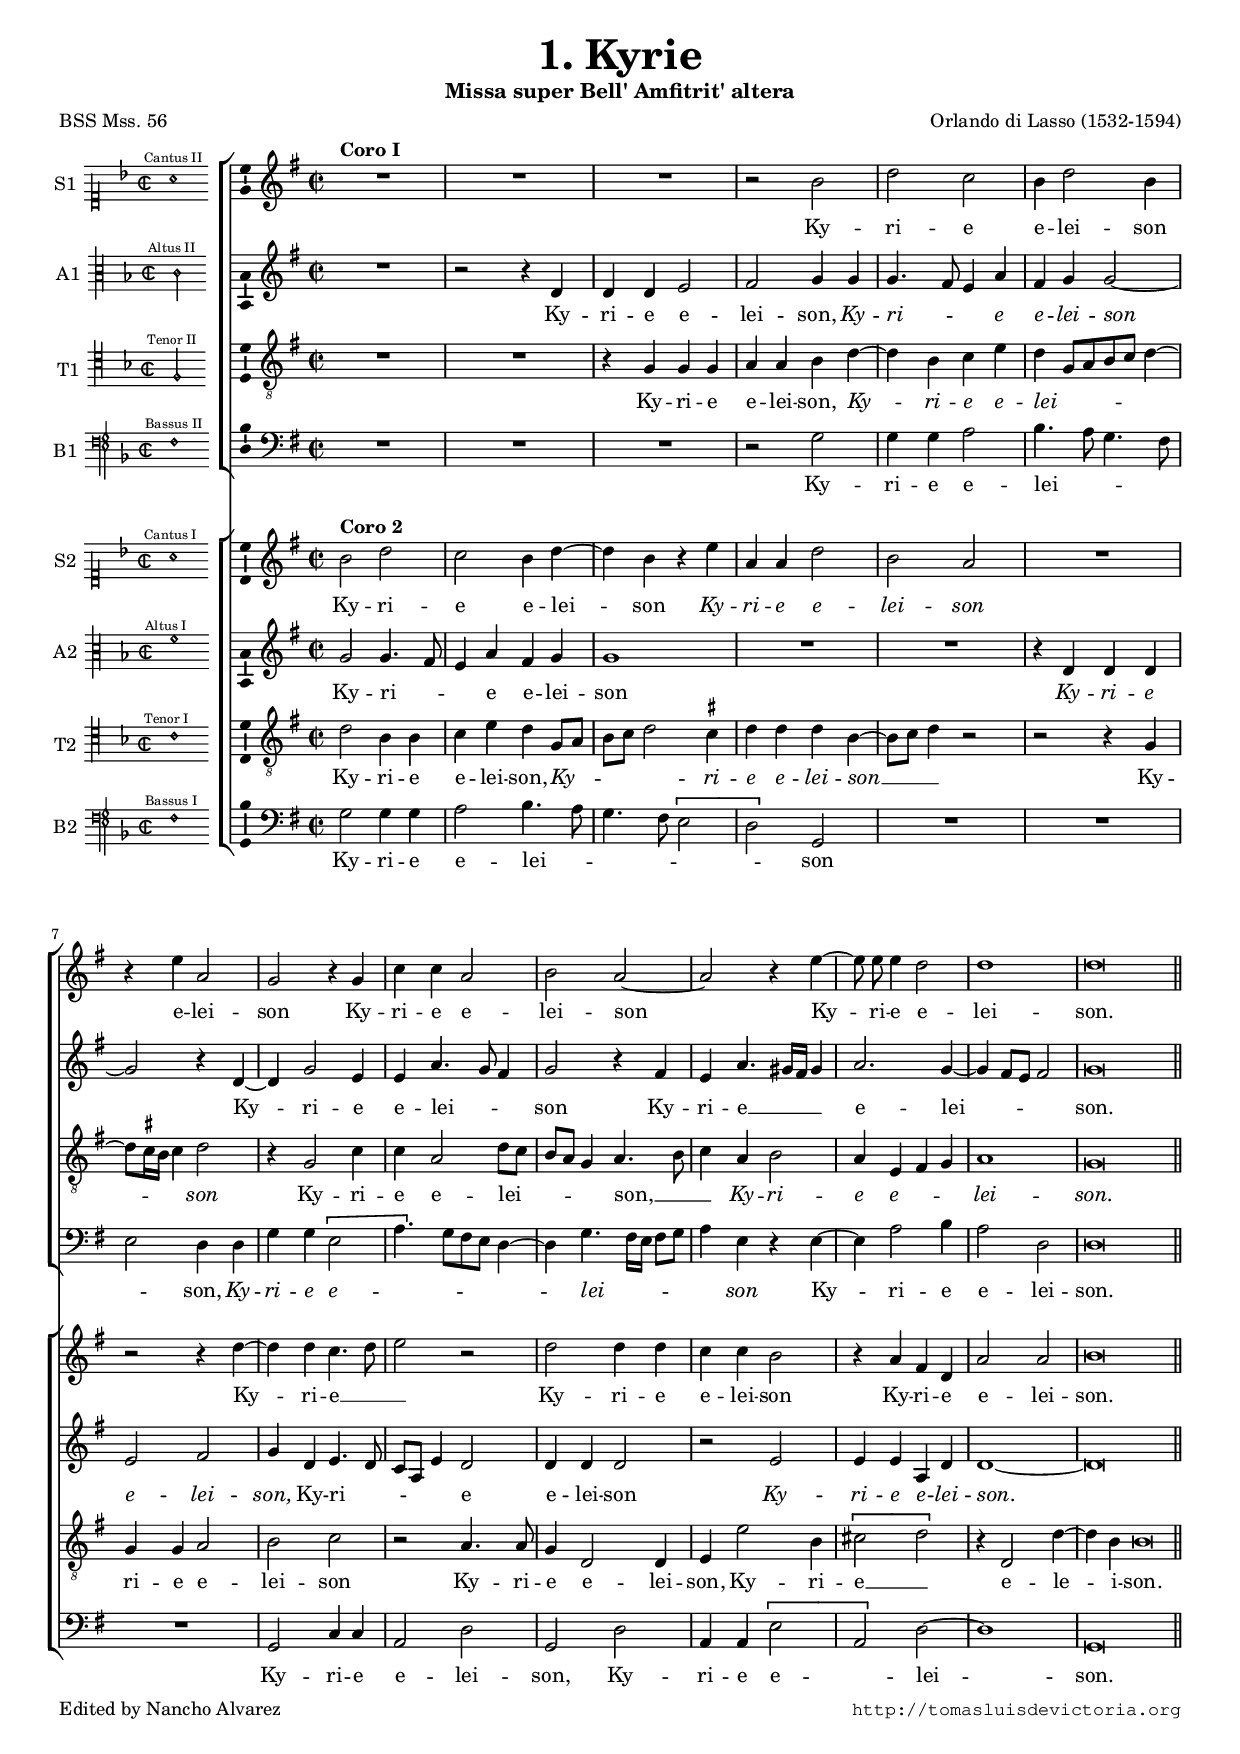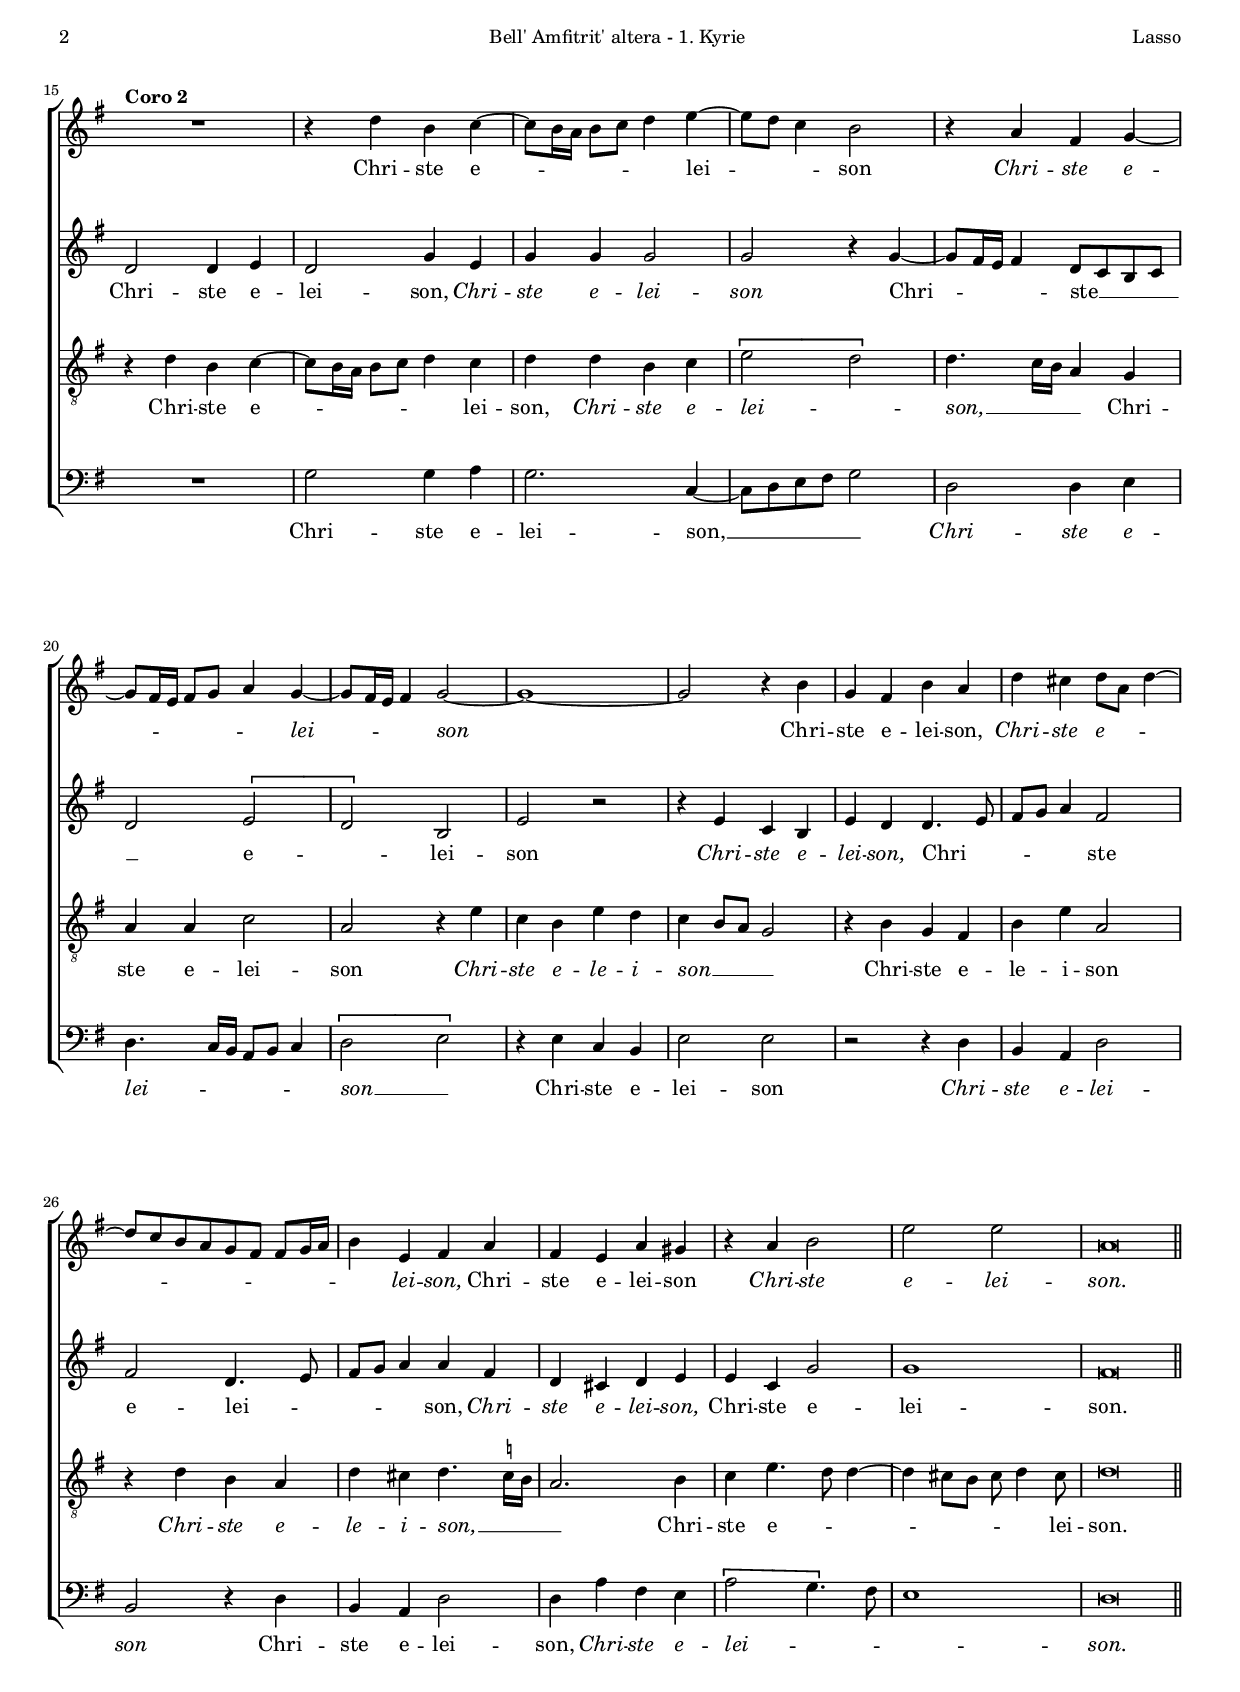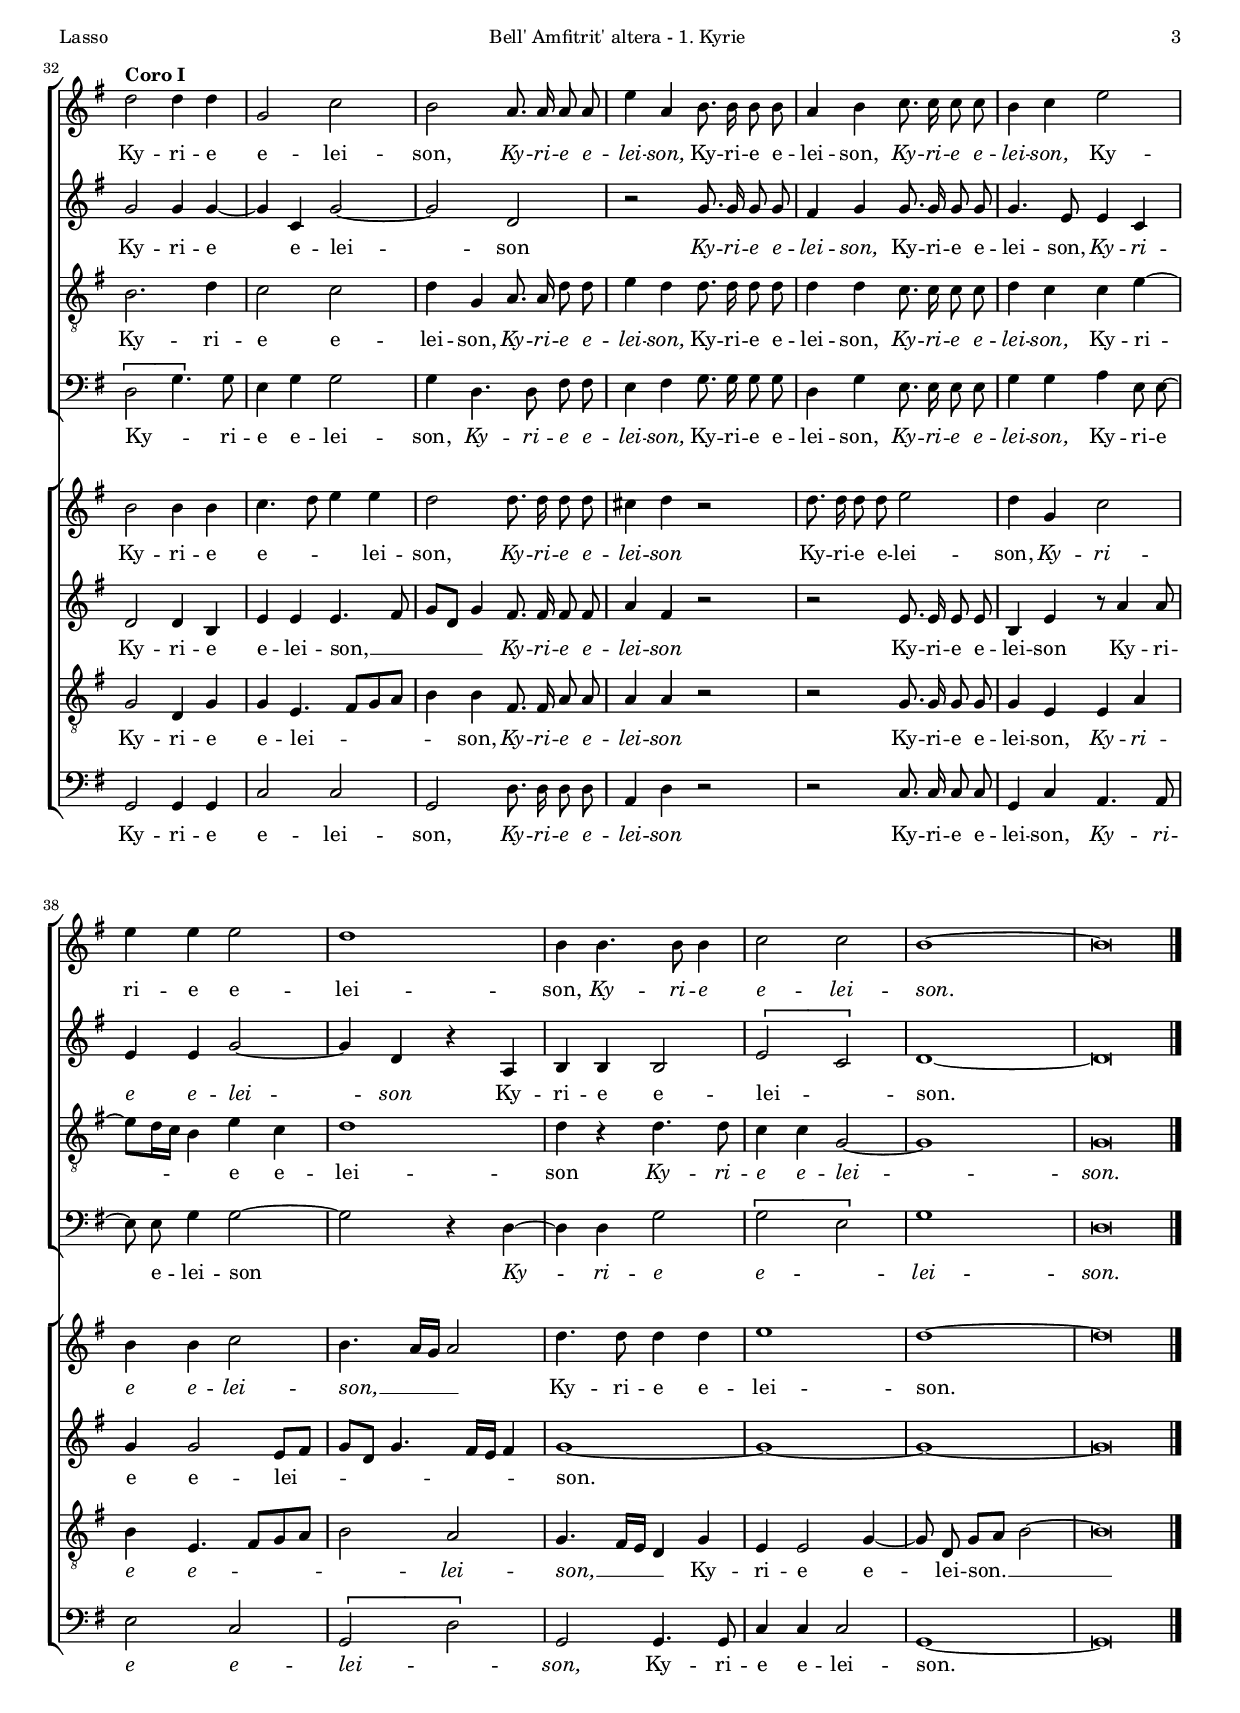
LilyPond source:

\version "2.18.0"

#(set-default-paper-size "a4")
#(set-global-staff-size 16.2)
#(ly:set-option 'point-and-click #f)
%mobile -s11.0 -i1.8

italicas=\override LyricText.font-shape = #'italic
rectas=\override LyricText.font-shape = #'upright
ss=\once \set suggestAccidentals = ##t
incipitwidth = 21
mtempo={\tempo 4 = 100}
mtempob={\tempo 4 = 50}

htitle="Bell' Amfitrit' altera - 1. Kyrie "
hcomposer="Lasso"

\header {
	title=\markup{\fontsize #3 "1. Kyrie"}
	subtitle="Missa super Bell' Amfitrit' altera"
	%subsubtitle=\markup{\null \vspace #0 }
	%subsubtitle=" "
	composer="Orlando di Lasso (1532-1594)"
        pdfauthor=\composer
	%opus="(-)"
	poet=\markup{"BSS Mss. 56"}
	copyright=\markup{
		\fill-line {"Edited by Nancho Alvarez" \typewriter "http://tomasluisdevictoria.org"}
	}
%	tagline=""
}

global={\key g \major \time 2/2 \skip 1*14 \bar "||" \pageBreak
        \skip 1*17 \bar "||" \pageBreak
	\skip 1*12 \bar "|."
}


cantus=\relative c''{
        \override Score.TextScript.padding = #1.0
	s4*0^\markup{\bold "Coro I"}
	R1*3
	r2 b
	d c
	b4 d2 b4
	r4 e a,2
	g2 r4 g
	c c a2
	b2 a ~
	a r4 e' ~
	e8 \noBeam e e4 d2
	d1
	d\breve*1/2
	R1*17
	s4*0^\markup{\bold "Coro I"}
	d2 d4 d
	g,2 c
	\set Score.autoBeaming = ##f
	b2 a8. a16 a8 a
	e'4 a, b8. b16 b8 b
	a4 b c8. c16 c8 c
	\set Score.autoBeaming = ##t
	b4 c e2
	e4 e e2
	d1
	b4 b4. b8 b4
	c2 c
	b1 ~
	b\breve*1/2
}

altus=\relative c'{
	R1
	r2 r4 d
	d d e2
	fis2 g4 g
	g4. fis8 e4 a
	fis g g2 ~
	g r4 d ~
	d g2 e4
	e a4. g8 fis4
	g2 r4 fis
	e4 a4. gis16 fis gis4
	a2. g4 ~
	g fis8 e fis2
	g\breve*1/2
	R1*17
	g2 g4 g ~
	g c, g'2 ~
	g d2
	r2 g8. g16 g8 g
	fis4 g g8. g16 g8 g
	g4. e8 e4 c
	e e g2 ~
	g4 d r a
	b b b2
	\[e2 c\]
	d1 ~
	d\breve*1/2
}

tenor=\relative c'{
	R1*2
	r4 g g g
	a a b d ~
	d b c e
	d g,8[ a b c] d4 ~
	d8 \ss cis16 b cis4 d2
	r4 g,2 c4
	c4 a2 d8 c
	b8 a g4 a4. b8 
	c4 a b2
	a4 e fis g
	a1
	g\breve*1/2
	R1*17
	b2. d4
	c2 c
	d4 g, a8. a16 d8 d
	e4 d d8. d16 d8 d
	d4 d c8. c16 c8 c
	d4 c c e ~
	e8 d16 c b4 e c
	d1
	d4 r d4. d8 % ennegrecido
	c4 c g2 ~
	g1
	g\breve*1/2
}

bassus=\relative c'{
	R1*3
	r2 g
	g4 g a2
	b4. a8 g4. fis8
	e2 d4 d
	g4 g \[e2
	a4.\] g8[ fis e] d4 ~
	d4 g4. fis16 e fis8[ g]
	a4 e r e ~
	e a2 b4
	a2 d,
	d\breve*1/2
	R1*17
	\[d2 g4.\] g8
	e4 g g2
	g4 d4. d8 fis fis
	e4 fis g8. g16 g8 g
	d4 g e8. e16 e8 e
	g4 g a e8 \noBeam e ~
	e \noBeam e g4 g2 ~
	g2 r4 d ~
	d d g2
	\[g2 e\]
	g1
	d\breve*1/2
}

textocantus=\lyricmode{
Ky -- ri -- e e -- lei -- son
e -- lei -- son
Ky -- ri -- e e -- lei -- son
Ky -- ri -- e e -- lei -- son.
Ky -- ri -- e e -- lei -- son,
\italicas 
Ky -- ri -- e e -- lei -- son,
\rectas
Ky -- ri -- e e -- lei -- son,
\italicas
Ky -- ri -- e e -- lei -- son,
\rectas
Ky -- ri -- e e -- lei -- son,
\italicas 
Ky -- ri -- e e -- lei -- son.
}

textoaltus=\lyricmode{
Ky -- ri -- e e -- lei -- son,
\italicas 
Ky -- ri -- _ _ e e -- lei -- son
\rectas
Ky -- ri -- e e -- lei -- _ _ son
Ky -- ri -- e __ _ _ _ e -- lei -- _ _ _ son.
Ky -- ri -- e e -- lei -- son
\italicas 
Ky -- ri -- e e -- lei -- son,
\rectas
Ky -- ri -- e e -- lei -- son,
\italicas 
Ky -- ri -- e e -- lei -- son
\rectas
Ky -- ri -- e e -- lei -- _ son.
}

textotenor=\lyricmode{
Ky -- ri -- e e -- lei -- son,
\italicas 
Ky -- ri -- e e -- lei -- _ _ _ _ _ _ _ _ son
\rectas
Ky -- ri -- e e -- lei -- _ _ _ _ son, __ _ _ 
\italicas 
Ky -- ri -- e e -- _ _ lei -- son.
\rectas
Ky -- ri -- e e -- lei -- son,
\italicas 
Ky -- ri -- e e -- lei -- son,
\rectas
Ky -- ri -- e e -- lei -- son,
\italicas
Ky -- ri -- e e -- lei -- son,
\rectas
Ky -- ri -- _ _ _ e e -- lei -- son
\italicas 
Ky -- ri -- e e -- lei -- son.
}

textobassus=\lyricmode{
Ky -- ri -- e e -- lei -- _ _ _ _ son,
\italicas 
Ky -- ri -- e e -- _ _ _ _ _ lei -- _ _ _ _ _ son
\rectas
Ky -- ri -- e e -- lei -- son.
Ky -- _ ri -- e e -- lei -- son,
\italicas 
Ky -- ri -- e e -- lei -- son,
\rectas
Ky -- ri -- e e -- lei -- son,
\italicas 
Ky -- ri -- e e -- lei -- son,
\rectas
Ky -- ri -- e e -- lei -- son
\italicas Ky -- ri -- e e -- _ lei -- son.
}


cantusdos=\relative c''{
	s4*0^\markup{\bold "Coro 2"}
	b2 d
	c2 b4 d ~
	d b r e
	a, a d2
	b2 a
	R1
	r2 r4 d ~
	d d c4. d8
	e2 r2
	d2 d4 d
	c c b2
	r4 a fis d
	a'2 a
	b\breve*1/2
	s4*0^\markup{\bold "Coro 2"}
	R1
	r4 d b c ~
	c8 b16 a b8[ c] d4 e ~
	e8 d c4 b2
	r4 a fis g ~
	g8 fis16 e fis8[ g] a4 g ~
	g8 fis16 e fis4 g2 ~
	g1 ~
	g2 r4 b
	g fis b a
	d4 cis d8 a d4 ~
	d8[ c b a g fis] fis g16 a
	b4 e, fis a
	fis e a gis
	r4 a b2
	e2 e
	a,\breve*1/2
	b2 b4 b
	c4. d8 e4 e
	d2 d8. d16 d8 d
	cis4 d r2
	d8. d16 d8 d e2
	d4 g, c2
	b4 b c2
	b4. a16 g a2
	d4. d8 d4 d
	e1
	d1 ~
	d\breve*1/2
}

altusdos=\relative c''{
	g2 g4. fis8
	e4 a fis g
	g1
	R1*2
	r4 d d d
	e2 fis
	g4 d e4. d8 
	c8 a e'4 d2
	d4 d d2
	r2 e
	e4 e a, d
	d1 ~
	d\breve*1/2
	d2 d4 e
	d2 g4 e
	g g g2
	g r4 g ~
	g8 fis16 e fis4 d8 c b c
	d2 \[e
	d\] b
	e r
	r4 e c b
	e d d4. e8
	fis g a4 fis2
	fis d4. e8
	fis8 g a4 a fis
	d cis d e
	e c g'2
	g1
	fis\breve*1/2
	d2 d4 b
	e e e4. fis8
	g8[ d] g4 fis8. fis16 fis8 fis
	a4 fis r2
	r e8. e16 e8 e
	b4 e r8 a4 a8
	g4 g2 e8 fis
	g8 d g4. fis16 e fis4
	g1 ~
	g ~
	g ~
	g\breve*1/2
}

tenordos=\relative c'{
	d2 b4 b
	c e d g,8 a
	b c d2 \ss cis4
	d4 d d b ~
	b8 c d4 r2
	r r4 g, 
	g g a2
	b c
	r2 a4. a8
	g4 d2 d4
	e4 e'2 b4
	\[cis2 d\]
	r4 d,2 d'4 ~
	d4 b \mtempob b\breve*1/4
        \mtempo
	r4 d b c ~
	c8 b16 a b8[ c] d4 c
	d d b c
	\[e2 d\]
	d4. c16 b a4 g
	a a c2
	a r4 e'
	c b e d
	c4 b8 a g2
	r4 b g fis 
	b e a,2
	r4 d b a
	d cis d4. \ss c16 b
	a2. b4
	c e4. d8 d4 ~
	d cis8 b cis d4 cis8
	d\breve*1/2
	g,2 d4 g
	g e4. fis8 g a
	b4 b fis8. fis16 a8 a
	a4 a r2
	r g8. g16 g8 g
	g4 e e a
	b e,4. fis8 g a
	b2 a
	g4. fis16 e d4 g
	e e2 g4 ~
	g8 \noBeam d g[ a] b2 ~
	b\breve*1/2
}

bassusdos=\relative c'{
	g2 g4 g
	a2 b4. a8
	g4. fis8 \[e2
	d\] g,
	R1*3
	g2 c4 c
	a2 d
	g,2 d'
	a4 a \[e'2
	a,\] d ~
	d1
	g,\breve*1/2
	R1
	g'2 g4 a
	g2. c,4 ~
	c8 d e fis g2
	d2 d4 e
	d4. c16 b a8 b c4
	\[d2 e\]
	r4 e c b
	e2 e
	r2 r4 d
	b4 a d2
	b r4 d
	b a d2
	d4 a' fis e
	\[a2 g4.\] fis8
	e1
	d\breve*1/2
	g,2 g4 g
	c2 c
	g2 d'8. d16 d8 d
	a4 d r2
	r c8. c16 c8 c
	g4 c a4. a8
	e'2 c
	\[g2 d'\]
	g,2 g4. g8
	c4 c c2
	g1 ~
	g\breve*1/2
}

textocantusdos=\lyricmode{
Ky -- ri -- e e -- lei -- son
\italicas 
Ky -- ri -- e e -- lei -- son
\rectas
Ky -- ri -- e __ _ _ 
Ky -- ri -- e e -- lei -- son
Ky -- ri -- e e -- lei -- son.
Chri -- ste e -- _ _ _ _ _ lei -- _ _ son
\italicas
Chri -- ste e -- _ _ _ _ _ lei -- _ _ _ son
\rectas
Chri -- ste e -- lei -- son,
\italicas 
Chri -- ste e -- _ _ _ _ _ _ _ _ _ _ _ lei -- son,
\rectas
Chri -- ste e -- lei -- son
\italicas 
Chri -- ste e -- lei -- son.
\rectas
Ky -- ri -- e e -- _ _ lei -- son,
\italicas 
Ky -- ri -- e e -- lei -- son
\rectas
Ky -- ri -- e e -- lei -- son,
\italicas 
Ky -- ri -- e e -- lei -- son, __ _ _ _ 
\rectas
Ky -- ri -- e e -- lei -- son.
}

textoaltusdos=\lyricmode{
Ky -- ri -- _ _ e e -- lei -- son
\italicas 
Ky -- ri -- e e -- lei -- son,
\rectas
Ky -- ri -- _ _ _ _ e e -- lei -- son
\italicas 
Ky -- ri -- e e -- lei -- son.
\rectas
Chri -- ste e -- lei -- son,
\italicas 
Chri -- ste e -- lei -- son
\rectas
Chri -- _ _ _ ste __ _ _ _ _ e -- _ lei -- son
\italicas
Chri -- ste e -- lei -- son,
\rectas
Chri -- _ _ _ _ ste e -- lei -- _ _ _ _ son,
\italicas 
Chri -- ste e -- lei -- son,
\rectas
Chri -- ste e -- lei -- son.
Ky -- ri -- e e -- lei -- son, __ _ _ _ 
\italicas 
Ky -- ri -- e e -- lei -- son
\rectas
Ky -- ri -- e e -- lei -- son
Ky -- ri -- e e -- lei -- _ _ _ _ _ _ _ son.
}

textotenordos=\lyricmode{
Ky -- ri -- e e -- lei -- son,
\italicas
Ky -- _ _ _ _ ri -- e e -- lei -- son __ _ _ 
\rectas
Ky -- ri -- e e -- lei -- son
Ky -- ri -- e e -- lei -- son,
Ky -- ri -- e __ _ e -- le -- i -- son.
Chri -- ste e -- _ _ _ _ _ lei -- son,
\italicas 
Chri -- ste e -- lei -- _ son, __ _ _ _ 
\rectas
Chri -- ste e -- lei -- son
\italicas 
Chri -- ste e -- le -- i -- son __ _ _ _ 
\rectas
Chri -- ste e -- le -- i -- son
\italicas
Chri -- ste e -- le -- i -- son, __ _ _ _ 
\rectas
Chri -- ste e -- _ _ _ _ _ _ lei -- son.
Ky -- ri -- e e -- lei -- _ _ _ _ son,
\italicas
Ky -- ri -- e e -- lei -- son
\rectas
Ky -- ri -- e e -- lei -- son,
\italicas
Ky -- ri -- e e -- _ _ _ _ lei -- son, __ _ _ _ 
\rectas
Ky -- ri -- e e -- lei -- son. __ _ _ 
}

textobassusdos=\lyricmode{
Ky -- ri -- e e -- lei -- _ _ _ _ _ son
Ky -- ri -- e e -- lei -- son,
Ky -- ri -- e e -- _ lei -- son.
Chri -- ste e -- lei -- son, __ _ _ _ _ 
\italicas
Chri -- ste e -- lei -- _ _ _ _ _ son __ _ 
\rectas
Chri -- ste e -- lei -- son
\italicas
Chri -- ste e -- lei -- son
\rectas
Chri -- ste e -- lei -- son,
\italicas 
Chri -- ste e -- lei -- _ _ _ son.
\rectas
Ky -- ri -- e e -- lei -- son,
\italicas
Ky -- ri -- e e -- lei -- son
\rectas
Ky -- ri -- e e -- lei -- son,
\italicas
Ky -- ri -- e e -- lei -- _ son,
\rectas
Ky -- ri -- e e -- lei -- son.
}


incipitcantus=\markup{
	\score{
		{ 
		\set Staff.instrumentName="S1 "
		\override NoteHead.style = #'neomensural
		\override Staff.TimeSignature.style = #'neomensural
		\cadenzaOn 
		\clef "petrucci-c1"
		\key f \major
		\time 2/2
		\override TextScript.X-offset = #-3
		s4*0^\markup{\fontsize #-3 "Cantus II"}
                a'1
		} 

	\layout { line-width=\incipitwidth indent = 0 }
	}
}

incipitaltus=\markup{
	\score{
		{ 
		\set Staff.instrumentName="A1 "
		\override NoteHead.style = #'neomensural 
		\override Staff.TimeSignature.style = #'neomensural
		\cadenzaOn 
		\clef "petrucci-c3"
		\key f \major
		\time 2/2
		\override TextScript.X-offset = #-3
		s4*0^\markup{\fontsize #-3 "Altus II"}
                c'2
		} 
	\layout { line-width=\incipitwidth indent = 0 }
	}
}


incipittenor=\markup{
	\score{
		{ 
		\set Staff.instrumentName="T1 "
		\override NoteHead.style = #'neomensural 
		\override Staff.TimeSignature.style = #'neomensural
		\cadenzaOn 
		\clef "petrucci-c4"
		\key f \major
		\time 2/2
		\override TextScript.X-offset = #-3
		s4*0^\markup{\fontsize #-3 "Tenor II"}
                f2
		} 
	\layout { line-width=\incipitwidth indent=0 }
	}
}

incipitbassus=\markup{
	\score{
		{ 
		\set Staff.instrumentName="B1 "
		\override NoteHead.style = #'neomensural
		\override Staff.TimeSignature.style = #'neomensural
		\cadenzaOn 
		\clef "petrucci-f4"
		\key f \major
		\time 2/2
		\override TextScript.X-offset = #-3
		s4*0^\markup{\fontsize #-3 "Bassus II"}
                f1
		} 
	\layout { line-width=\incipitwidth indent = 0 }
	}
}

incipitcantusdos=\markup{
	\score{
		{ 
		\set Staff.instrumentName="S2 "
		\override NoteHead.style = #'neomensural
		\override Staff.TimeSignature.style = #'neomensural
		\cadenzaOn 
		\clef "petrucci-c1"
		\key f \major
		\time 2/2
		\override TextScript.X-offset = #-3
		s4*0^\markup{\fontsize #-3 "Cantus I"}
                a'1
		} 

	\layout { line-width=\incipitwidth indent = 0 }
	}
}

incipitaltusdos=\markup{
	\score{
		{ 
		\set Staff.instrumentName="A2 "
		\override NoteHead.style = #'neomensural 
		\override Staff.TimeSignature.style = #'neomensural
		\cadenzaOn 
		\clef "petrucci-c3"
		\key f \major
		\time 2/2
		\override TextScript.X-offset = #-3
		s4*0^\markup{\fontsize #-3 "Altus I"}
                f'1
		} 
	\layout { line-width=\incipitwidth indent = 0 }
	}
}


incipittenordos=\markup{
	\score{
		{ 
		\set Staff.instrumentName="T2 "
		\override NoteHead.style = #'neomensural 
		\override Staff.TimeSignature.style = #'neomensural
		\cadenzaOn 
		\clef "petrucci-c4"
		\key f \major
		\time 2/2
		\override TextScript.X-offset = #-3
		s4*0^\markup{\fontsize #-3 "Tenor I"}
                c'1
		} 
	\layout { line-width=\incipitwidth indent=0 }
	}
}

incipitbassusdos=\markup{
	\score{
		{ 
		\set Staff.instrumentName="B2 "
		\override NoteHead.style = #'neomensural
		\override Staff.TimeSignature.style = #'neomensural
		\cadenzaOn 
		\clef "petrucci-f4"
		\key f \major
		\time 2/2
		\override TextScript.X-offset = #-3
		s4*0^\markup{\fontsize #-3 "Bassus I"}
                f1
		} 
	\layout { line-width=\incipitwidth indent = 0 }
	}
}


%\layout {
%       \context {\Voice
%               \remove Ligature_bracket_engraver
%               \consists Mensural_ligature_engraver
%       }
%       line-width=\incipitwidth
%       indent = 0
%}

\score {\transpose c' c'{ <<
\new ChoirStaff<<

	\new Staff <<\global
	\new Voice="v1" {
		\set Staff.instrumentName=\incipitcantus
		\clef "treble"
		\cantus }
	\new Lyrics \lyricsto "v1" {\textocantus }
	>>

	\new Staff <<\global
	\new Voice="v2" {
		\set Staff.instrumentName=\incipitaltus
		\clef "treble"
		\altus }
	\new Lyrics \lyricsto "v2" {\textoaltus }
	>>
	
	\new Staff <<\global
	\new Voice="v3" {
		\set Staff.instrumentName=\incipittenor
		\clef "G_8"
		\tenor }
	\new Lyrics \lyricsto "v3" {\textotenor }
	>>

	\new Staff <<\global
	\new Voice="v4" {
		\set Staff.instrumentName=\incipitbassus
		\clef "bass"
		\bassus }
	\new Lyrics \lyricsto "v4" {\textobassus }
	>>
	
>>

\new ChoirStaff<<

	\new Staff <<\global
	\new Voice="v5" {
		\set Staff.instrumentName=\incipitcantusdos
		\clef "treble"
		\cantusdos }
	\new Lyrics \lyricsto "v5" {\textocantusdos }
	>>

	\new Staff <<\global
	\new Voice="v6" {
		\set Staff.instrumentName=\incipitaltusdos
		\clef "treble"
		\altusdos }
	\new Lyrics \lyricsto "v6" {\textoaltusdos }
	>>
	
	\new Staff <<\global
	\new Voice="v7" {
		\set Staff.instrumentName=\incipittenordos
		\clef "G_8"
		\tenordos }
	\new Lyrics \lyricsto "v7" {\textotenordos }
	>>

	\new Staff <<\global
	\new Voice="v8" {
		\set Staff.instrumentName=\incipitbassusdos
		\clef "bass"
		\bassusdos }
	\new Lyrics \lyricsto "v8" {\textobassusdos }
	>>
	
>>
>>
	} % transpose

\layout{ 
	\context {\Lyrics 
		\override VerticalAxisGroup.staff-affinity = #UP
		\override VerticalAxisGroup.nonstaff-relatedstaff-spacing =
			#'((basic-distance . 0) (minimum-distance . 0) (padding . 1))
		\override LyricText.font-size = #1.2
		\override LyricHyphen.minimum-distance = #0.5
	}
	\context {\Score 
		tempoHideNote = ##t
		\override BarNumber.padding = #2 
	}
	\context {\Voice 
		%melismaBusyProperties = #'()
		%autoBeaming = ##f
	}
        \context {\ChoirStaff 
                  \override StaffGrouper.staffgroup-staff-spacing =
                        #'((basic-distance . 15) (minimum-distance . 0) (padding . 1))
                  \override StaffGrouper.staff-staff-spacing =
                        #'((basic-distance . 12) (minimum-distance . 0) (padding . 1))
        }
	\context {\Staff 
                \RemoveEmptyStaves
                %\override VerticalAxisGroup.remove-first = ##t
		\consists Ambitus_engraver 
		\override LigatureBracket.padding = #1
	}
}

%\midi { \mtempo }

}


\paper{
	evenHeaderMarkup=\markup  \fill-line { \fromproperty #'page:page-number-string \htitle \hcomposer }
	oddHeaderMarkup= \markup  \fill-line { \on-the-fly #not-first-page \hcomposer \on-the-fly #not-first-page \htitle \on-the-fly #not-first-page \fromproperty #'page:page-number-string }
	%system-count=20
	page-count = 3
	ragged-last-bottom = ##f
	indent=2.9\cm
	system-system-spacing =
	#'((basic-distance . 20) (minimum-distance . 0) (padding . 5))
	top-system-spacing = % header
	#'((basic-distance . 10) (minimum-distance . 0) (padding . 0))
	last-bottom-spacing = % footer
	#'((basic-distance . 12) (minimum-distance . 0) (padding . 0))
        markup-system-spacing.padding = #1.5
}
